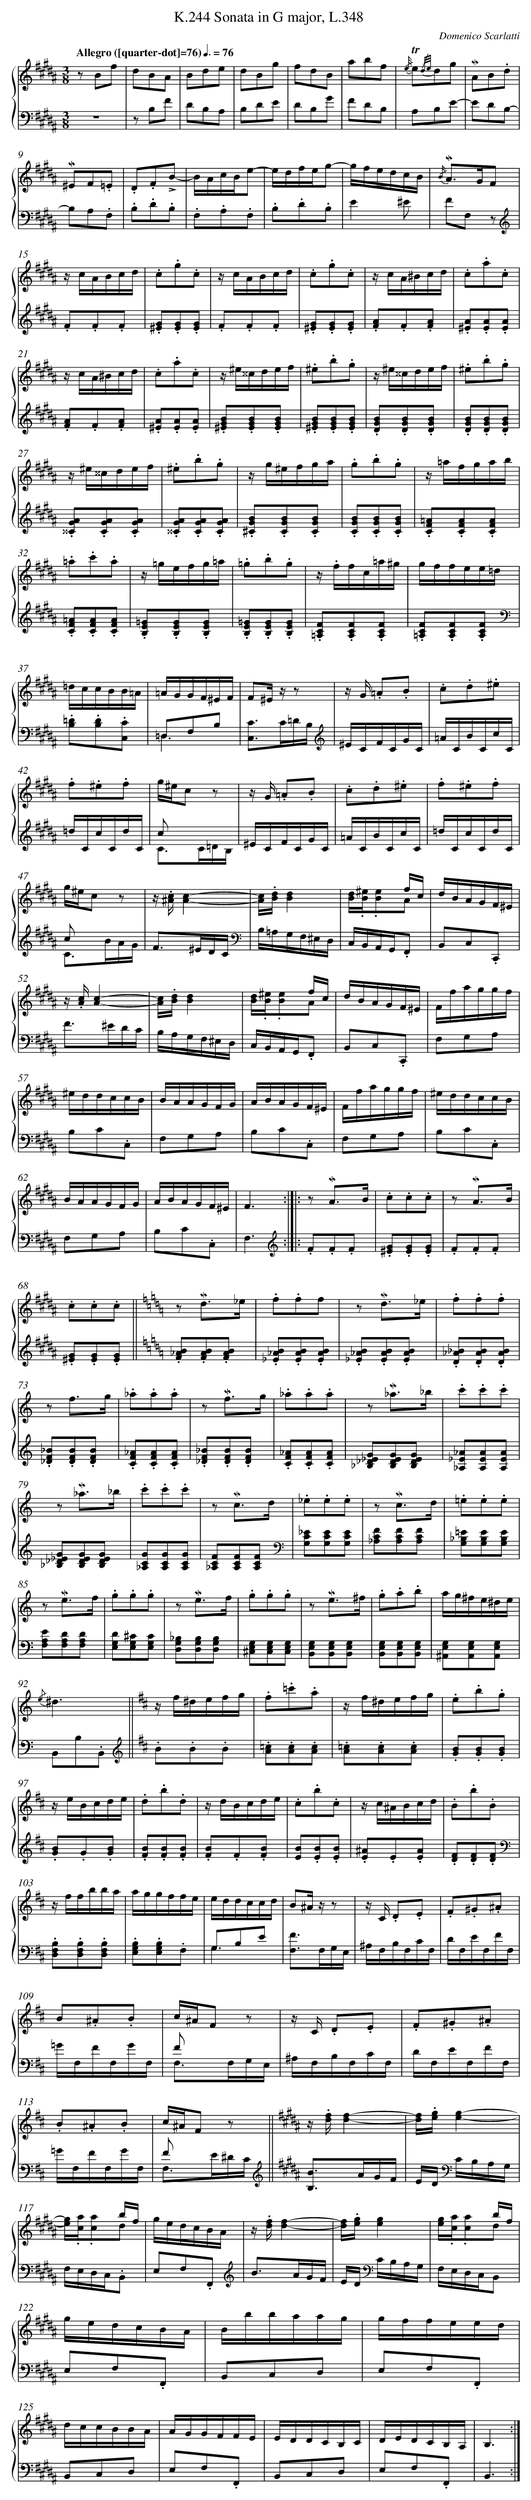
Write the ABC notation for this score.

X:1
T: Sonata in G major, L.348, K.244
C: Domenico Scarlatti
L: 1/8
M: 3/8
Q: "Allegro ([quarter-dot]=76)" 3/8=76
%%staves {1 2}
V: 1 clef=treble
V: 2 clef=bass
K: B
[V:1] z Bf |
[V:2] z3 |
[V:1] dBA |
[V:2] z B,F |
[V:1] Bde |
[V:2] DB,A, |
[V:1] dBg |
[V:2] B,DE |
[V:1] fdB |
[V:2] DB,G |
[V:1] abf |
[V:2] FDB, |
[V:1] {/e//} !trill!e{/d/e/}dg |
[V:2] A,B,E- |
[V:1] !mordent!AB.d |
[V:2] EDB,- |
[V:1] !mordent!^EF.=E |
[V:2] B,A,.F, |
[V:1] .D.F!accent!B- |
[V:2] .B,.D.B, |
[V:1] B/A/c/B/e- |
[V:2] .F,.A,.F, |
[V:1] e/d/f/e/g- |
[V:2] .B,.D.B, |
[V:1] g/f/e/d/c/B/ |
[V:2] E2^E |
[V:1] {/B/} !mordent!A>GF |
[V:2] FF, z[K:clef=treble] |
[V:1] z/ c/A/B/c/d/ |
[V:2] .F.F.F |
[V:1] .c.g.c |
[V:2] .[^EG].[EG].[EG] |
[V:1] z/ c/A/B/c/d/ |
[V:2] .F.F.F |
[V:1] .c.g.c |
[V:2] .[^EG].[EG].[EG] |
[V:1] z/ c/A/^B/c/d/ |
[V:2] .[FA].F.[FA] |
[V:1] .c.a.c |
[V:2] .[^EA].[EA].[EA] |
[V:1] z/ c/A/^B/c/d/ |
[V:2] .[FA].F.[FA] |
[V:1] .c.a.c |
[V:2] .[^EA].[EA].[EA] |
[V:1] z/ ^e/^^c/d/e/f/ |
[V:2] .[^EGB].[EGB].[EGB] |
[V:1] .^e.b.g |
[V:2] .[^EGB].[EGB].[EGB] |
[V:1] z/ ^e/^^c/d/e/f/ |
[V:2] .[DGB].[DGB].[DGB] |
[V:1] .^e.b.g |
[V:2] .[DGB].[DGB].[DGB] |
[V:1] z/ ^e/^^c/d/e/f/ |
[V:2] .[^^CGA].[CGA].[CGA] |
[V:1] .^e.b.g |
[V:2] .[^^CGA].[CGA].[CGA] |
[V:1] z/ g/^e/f/g/a/ |
[V:2] .[^CGB].[CGB].[CGB] |
[V:1] .g.b.g |
[V:2] .[CGB].[CGB].[CGB] |
[V:1] z/ =a/f/g/a/b/ |
[V:2] .[CF=A].[CFA].[CFA] |
[V:1] .=a.c'.a |
[V:2] .[CF=A].[CFA].[CFA] |
[V:1] z/ =g/e/f/g/=a/ |
[V:2] .[B,E=G].[B,EG].[B,EG] |
[V:1] .=g.b.g |
[V:2] .[B,E=G].[B,EG].[B,EG] |
[V:1] z/ .f/f/c/=a/^g/ |
[V:2] .[=A,CF].[A,CF].[A,CF] |
[V:1] g/f/f/e/e/=d/ |
[V:2] .[=A,CF].[A,CF].[A,CF][K:clef=bass] |
[V:1] =d/c/c/B/B/=A/ |
[V:2] .[B,=D].[B,D].[C,C] |
[V:1] =A/G/G/F/^E/F/ |
[V:2] =D,F,B, & =D,3 |
[V:1] F^E/ z/ z |
[V:2] [C,C]>C=D/B,/[K:clef=treble] |
[V:1] z/ G/ .=A.B |
[V:2] ^E/C/F/C/G/C/ |
[V:1] .c.d.^e |
[V:2] =A/C/B/C/c/C/ |
[V:1] .f.^e.f |
[V:2] =d/C/c/C/d/C/ |
[V:1] g/^e/c z |
[V:2] cx2 & C>C=D/B,/ |
[V:1] z/ G/ .=A.B |
[V:2] ^E/C/F/C/G/C/ |
[V:1] .c.d.^e |
[V:2] =A/C/B/C/c/C/ |
[V:1] .f.^e.f |
[V:2] =d/C/c/C/d/C/ |
[V:1] g/^e/c z |
[V:2] cx2 & C>BA/G/ |
[V:1] z/ .[^A/c/][A2c2]- |
[V:2] F>^ED/C/[K:clef=bass] |
[V:1] [A/c/].[B/d/][B2d2]- |
[V:2] B,/=A,/G,/F,/^E,/D,/ |
[V:1] x2f/c/ & [B/d/].[B/^e/].[Be]A |
[V:2] C,/B,,/A,,/G,,/.F,, |
[V:1] d/B/A/G/F/^E/ |
[V:2] B,,C,.C,, |
[V:1] z/ .[A/c/][A2c2]- |
[V:2] F>^ED/C/ |
[V:1] [A/c/].[B/d/][B2d2]- |
[V:2] B,/A,/G,/F,/^E,/D,/ |
[V:1] x2f/c/ & [B/d/].[B/^e/].[Be]A |
[V:2] C,/B,,/A,,/G,,/.F,, |
[V:1] d/B/A/G/F/^E/ |
[V:2] B,,C,.C,, |
[V:1] F/f/a/g/g/f/ |
[V:2] F,G,A, |
[V:1] ^e/d/d/c/c/B/ |
[V:2] B,C.C, |
[V:1] B/A/A/G/F/G/ |
[V:2] F,G,A, |
[V:1] A/B/A/G/F/^E/ |
[V:2] B,C.C, |
[V:1] F/f/a/g/g/f/ |
[V:2] F,G,A, |
[V:1] ^e/d/d/c/c/B/ |
[V:2] B,C.C, |
[V:1] B/A/A/G/F/G/ |
[V:2] F,G,A, |
[V:1] A/B/A/G/F/^E/ |
[V:2] B,C.C, |
[V:1] F3 :|]|:
[V:2] F,3 :|]|:
[V:1] z !mordent!A3/B/ |
[V:2] [K:clef=treble].F.F.F |
[V:1] .c.c.c |
[V:2] .[^EG].[EG].[EG] |
[V:1] z !mordent!A3/B/ |
[V:2] .F.F.F |
[V:1] .c.c.c ||
[V:2] .[^EG].[EG].[EG] ||
[V:1]  [K:C] z !mordent!d3/_e/ |
[V:2]  [K:C] .[F_AB].[FAB].[FAB] |
[V:1] .f.ff |
[V:2] .[_E_AB].[EAB].[EAB] |
[V:1] z !mordent!d3/_e/ |
[V:2] .[_E_AB].[EAB].[EAB] |
[V:1] .f.f.f |
[V:2] .[D_A_B].[DAB].[DAB] |
[V:1] z f3/g/ |
[V:2] .[_DF_B].[DFB].[DFB] |
[V:1] ._a.a.a |
[V:2] .[CF_A].[CFA].[CFA] |
[V:1] z !mordent!f3/g/ |
[V:2] .[_DF_B].[DFB].[DFB] |
[V:1] ._a.a.a |
[V:2] .[CF_A].[CFA].[CFA] |
[V:1] z !mordent!_a3/_b/ |
[V:2] [_B,_D_EG][B,DEG][B,DEG] |
[V:1] .c'.c'.c' |
[V:2] [_A,_E_A][A,EA][A,EA] |
[V:1] z !mordent!_a3/_b/ |
[V:2] [_B,_D_EG][B,DEG][B,DEG] |
[V:1] .c'.c'.c' |
[V:2] [_A,CG][A,CG][A,CG] |
[V:1] z !mordent!c3/d/ |
[V:2] [_A,CF][A,CF][A,CF][K:clef=bass] |
[V:1] ._e.e.e |
[V:2] [G,C_E][G,CE][G,CE] |
[V:1] z !mordent!c3/d/ |
[V:2] [_A,CF][A,CF][A,CF] |
[V:1] .=e.e.e |
[V:2] [G,_B,=E][G,B,E][G,B,E] |
[V:1] z !mordent!e3/f/ |
[V:2] [F,A,E][F,A,D][F,A,D] |
[V:1] .g.g.g |
[V:2] [E,G,D][E,G,^C][E,G,C] |
[V:1] z !mordent!e3/f/ |
[V:2] [D,G,_B,][D,G,B,][D,G,B,] |
[V:1] .g.g.g |
[V:2] [^C,E,G,][C,E,G,][C,E,G,] |
[V:1] z !mordent!e3/^f/ |
[V:2] [B,,E,G,][B,,E,G,][B,,E,G,] |
[V:1] .g.a.b |
[V:2] [B,,E,G,][B,,E,G,][B,,E,G,] |
[V:1] a/g/^f/e/^d/e/ |
[V:2] [^A,,E,G,][A,,E,G,][A,,E,G,] |
[V:1] {/e}^d3 ||
[V:2] B,,B,.B,, ||
[V:1]  [K:D] z/ f/^d/e/f/g/ |
[V:2]  [K:D] [K:clef=treble].B.B.B |
[V:1] .f.=c'.a |
[V:2] .[A=c].[Ac].[Ac] |
[V:1] z/ f/^d/e/f/g/ |
[V:2] .[A=c].[Ac].[Ac] |
[V:1] .e.b.g |
[V:2] .[GB].[GB].[GB] |
[V:1] z/ e/B/c/d/e/ |
[V:2] .[GB].G.[GB] |
[V:1] .d.b.d |
[V:2] .[FB].[FB].[FB] |
[V:1] z/ d/B/c/d/e/ |
[V:2] .[FB].F.[FB] |
[V:1] .c.b.c |
[V:2] [EB].[EB].[EB] |
[V:1] z/ c/^A/B/c/d/ |
[V:2] .[E^A].E.[EA] |
[V:1] .B.b.B |
[V:2] .[DF].[DF].[DF][K:clef=bass] |
[V:1] z/ f/f/b/b/a/ |
[V:2] .[D,F,B,].[D,F,B,].[D,F,B,] |
[V:1] a/g/g/f/f/e/ |
[V:2] .[E,G,B,].[E,G,B,].F, |
[V:1] e/d/d/c/c/d/ |
[V:2] G,B,E & G,3 |
[V:1] B^A/ z/ z |
[V:2] [F,F]>F,G,/E,/ |
[V:1] z/ C/ .D.E |
[V:2] ^A,/F,/B,/F,/C/F,/ |
[V:1] .F.^G.^A |
[V:2] D/F,/E/F,/F/F,/ |
[V:1] B.^A.B |
[V:2] =G/F,/F/F,/G/F,/ |
[V:1] c/^A/F z |
[V:2] Fx2 & F,>F,G,/E,/ |
[V:1] z/ C/ .D.E |
[V:2] ^A,/F,/B,/F,/C/F,/ |
[V:1] .F.^G.^A |
[V:2] D/F,/E/F,/F/F,/ |
[V:1] .B.^A.B |
[V:2] =G/F,/F/F,/G/F,/ |
[V:1] c/^A/F z ||
[V:2] Fx2[K:clef=treble] & F,>E^D/C/ ||
[V:1]  [K:B] z/ .[d/f/][d2f2]- |
[V:2]  [K:B] [B,B]>AG/F/ |
[V:1] [d/f/].[e/g/][e2g2]- |
[V:2] E/D/[K:clef=bass] C/B,/A,/G,/ |
[V:1] x2b/f/ & [e/g/].[c/a/].[ca]d |
[V:2] F,/E,/D,/C,/.B,, |
[V:1] g/e/d/c/B/A/ |
[V:2] E,F,.F,,[K:clef=treble] |
[V:1] z/ .[d/f/][d2f2]- |
[V:2] B>AG/F/ |
[V:1] [d/f/].[e/g/][e2g2]- |
[V:2] E/D/[K:clef=bass] C/B,/A,/G,/ |
[V:1] x2b/f/ & [e/g/].[c/a/].[ca]d |
[V:2] F,/E,/D,/C,/B,, |
[V:1] g/e/d/c/B/A/ |
[V:2] E,F,.F,, |
[V:1] B/b/b/a/a/g/ |
[V:2] B,,C,D, |
[V:1] g/f/f/e/e/d/ |
[V:2] E,F,.F,, |
[V:1] d/c/c/B/B/A/ |
[V:2] B,,C,D, |
[V:1] A/G/G/F/F/E/ |
[V:2] E,F,.F,, |
[V:1] E/D/D/C/B,/C/ |
[V:2] B,,C,D, |
[V:1] D/E/D/C/B,/A,/ |
[V:2] E,F,.F,, |
[V:1] B,3 :|]
[V:2] B,,3 :|]
